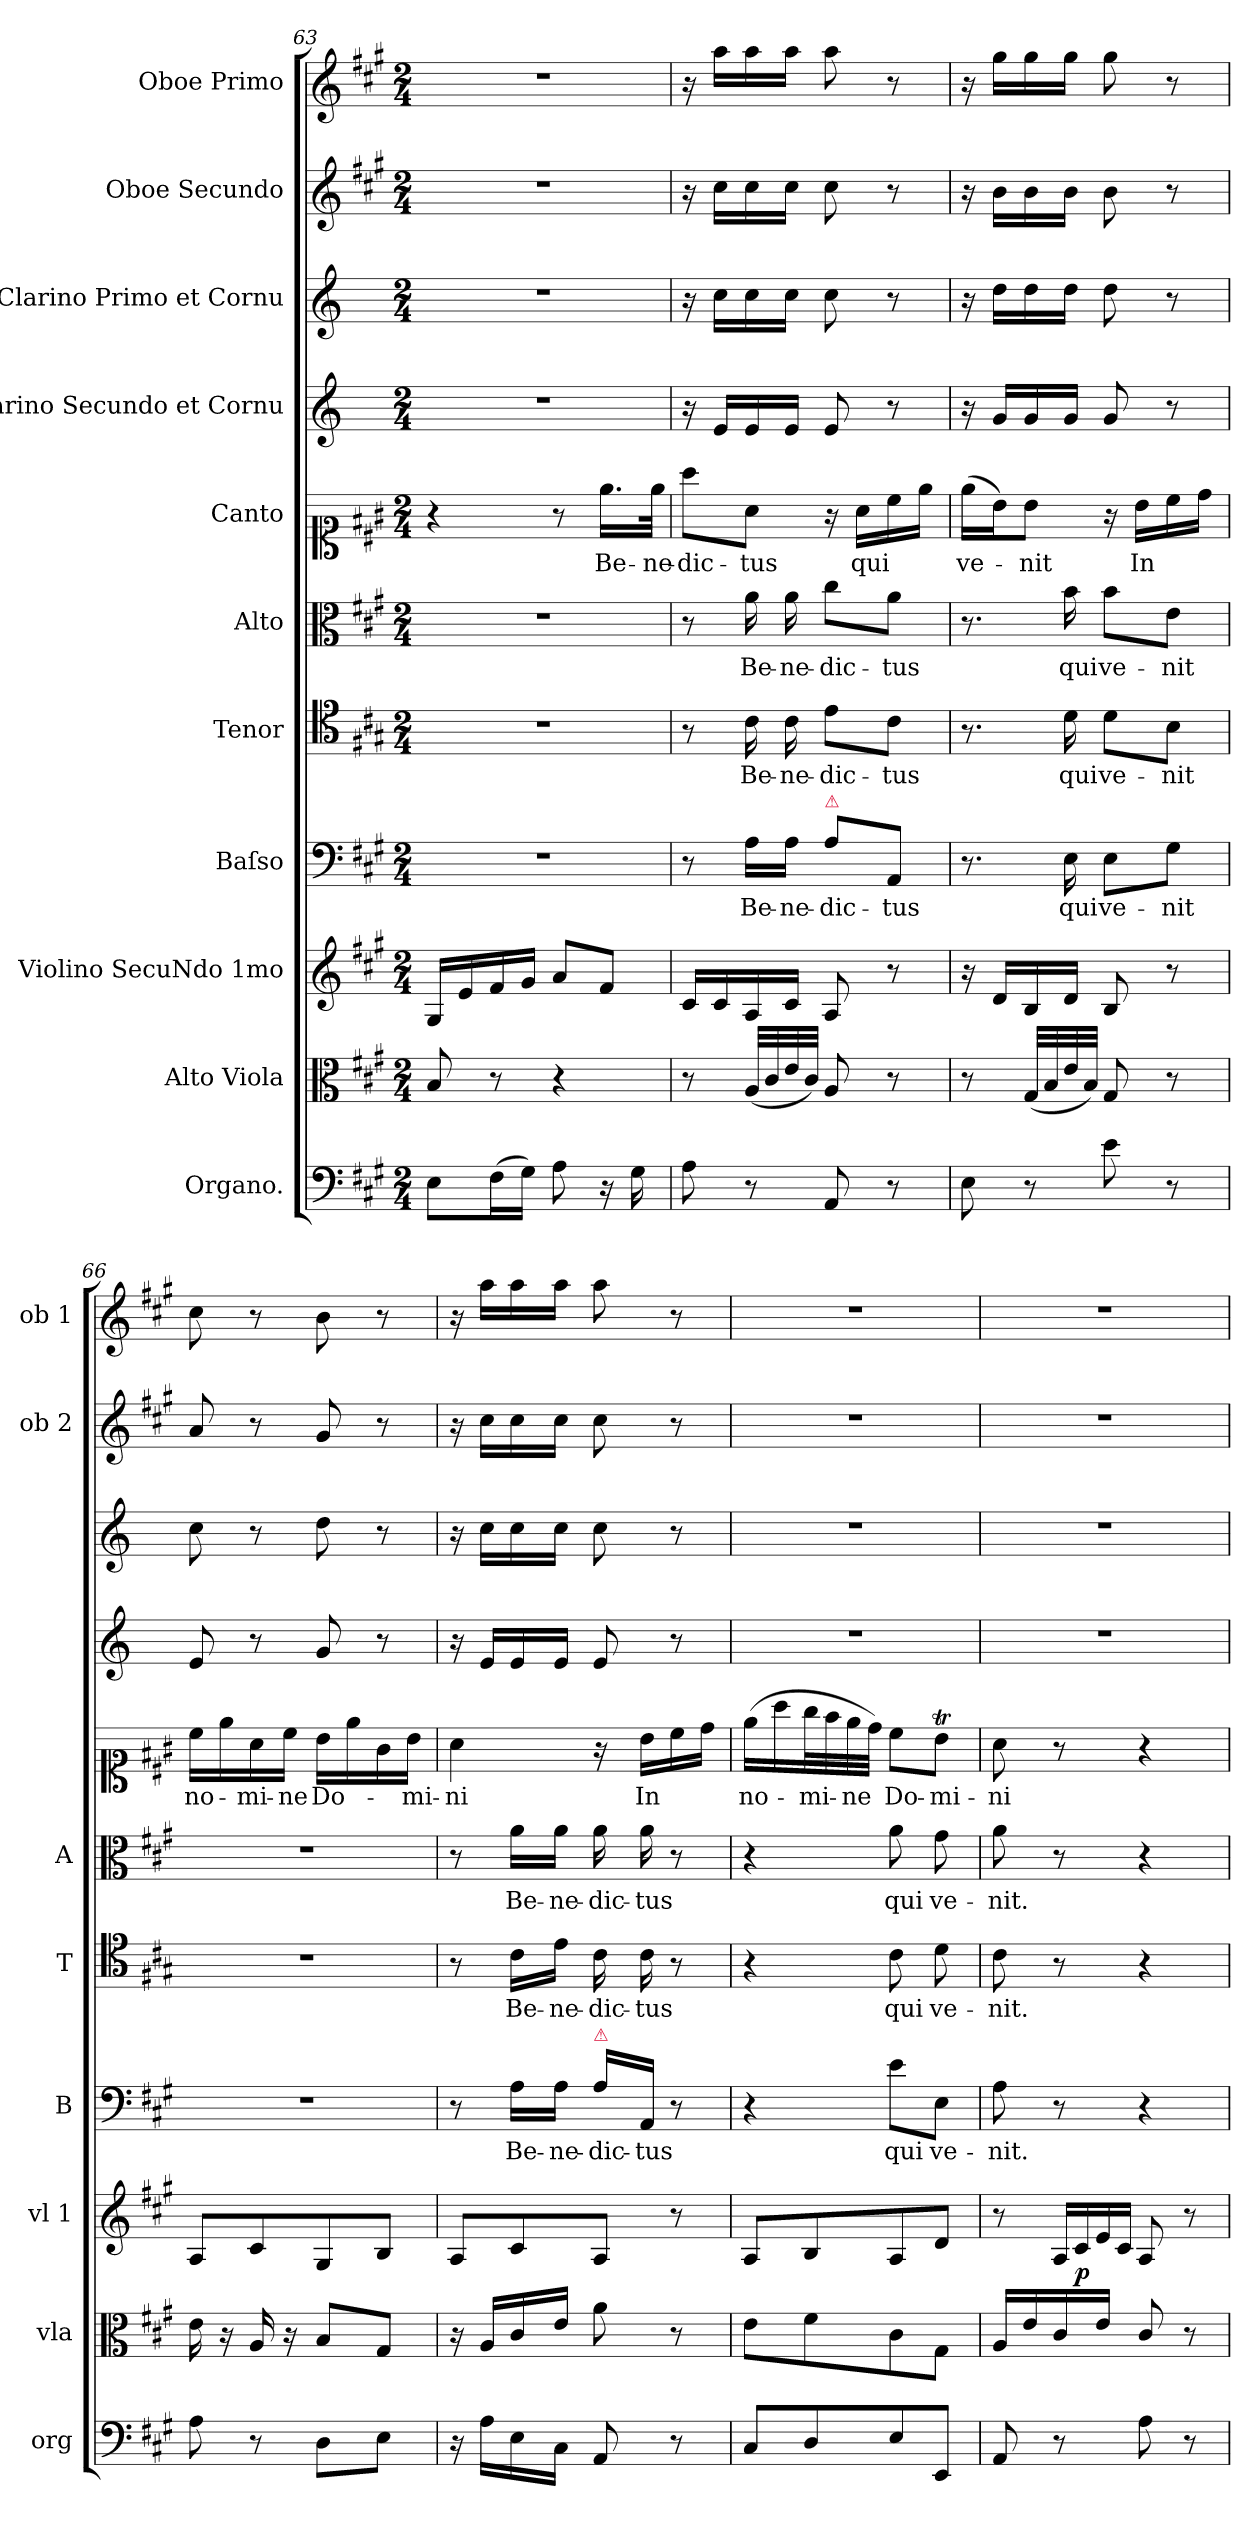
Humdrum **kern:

**kern	**kern	**kern	**dynam	**kern	**text	**kern	**text	**kern	**text	**kern	**text	**kern	**kern	**kern	**kern
*part11	*part10	*part9	*part9	*part8	*part8	*part7	*part7	*part6	*part6	*part5	*part5	*part4	*part3	*part2	*part1
*staff11	*staff10	*staff9	*staff9	*staff8	*staff8	*staff7	*staff7	*staff6	*staff6	*staff5	*staff5	*staff4	*staff3	*staff2	*staff1
*I"Organo.	*I"Alto Viola	*I"Violino SecuNdo 1mo	*	*I"Baſso	*	*I"Tenor	*	*I"Alto	*	*I"Canto	*	*I"Clarino Secundo et Cornu	*I"Clarino Primo et Cornu	*I"Oboe Secundo	*I"Oboe Primo
*I'org	*I'vla	*I'vl 1	*	*I'B	*	*I'T	*	*I'A	*	*	*	*	*	*I'ob 2	*I'ob 1
*clefF4	*clefC3	*clefG2	*	*clefF4	*	*clefC4	*	*clefC3	*	*clefC1	*	*clefG2	*clefG2	*clefG2	*clefG2
*	*	*	*	*	*	*	*	*	*	*	*	*ITrd2c3	*ITrd2c3	*	*
*k[f#c#g#]	*k[f#c#g#]	*k[f#c#g#]	*	*k[f#c#g#]	*	*k[f#c#g#]	*	*k[f#c#g#]	*	*k[f#c#g#]	*	*k[f#c#g#]	*k[f#c#g#]	*k[f#c#g#]	*k[f#c#g#]
*A:	*A:	*A:	*	*A:	*	*A:	*	*A:	*	*A:	*	*A:	*A:	*A:	*A:
*M2/4	*M2/4	*M2/4	*	*M2/4	*	*M2/4	*	*M2/4	*	*M2/4	*	*M2/4	*M2/4	*M2/4	*M2/4
=63	=63	=63	=63	=63	=63	=63	=63	=63	=63	=63	=63	=63	=63	=63	=63
8E\L	8B/	16G#/LL	.	2r	.	2r	.	2r	.	4r	.	2r	2r	2r	2r
.	.	16e/	.	.	.	.	.	.	.	.	.	.	.	.	.
(16F#\L	8r	16f#/	.	.	.	.	.	.	.	.	.	.	.	.	.
16G#\JJ)	.	16g#/JJ	.	.	.	.	.	.	.	.	.	.	.	.	.
8A\	4r	8a/L	.	.	.	.	.	.	.	8r	.	.	.	.	.
16r	.	8f#/J	.	.	.	.	.	.	.	16.ee\LL	Be-	.	.	.	.
16G#\	.	.	.	.	.	.	.	.	.	.	.	.	.	.	.
.	.	.	.	.	.	.	.	.	.	32ee\JJk	-ne-	.	.	.	.
=64	=64	=64	=64	=64	=64	=64	=64	=64	=64	=64	=64	=64	=64	=64	=64
8A\	8r	16c#/LL	.	8r	.	8r	.	8r	.	8aa\L	-dic-	16r	16r	16r	16r
.	.	16c#/	.	.	.	.	.	.	.	.	.	16c#/LL	16a\LL	16cc#\LL	16aa\LL
8r	(32A/LLL	16A/	.	16A\LL	Be-	16c#\	Be-	16a\	Be-	8a\J	-tus	16c#/	16a\	16cc#\	16aa\
.	32c#/	.	.	.	.	.	.	.	.	.	.	.	.	.	.
.	32e/	16c#/JJ	.	16A\JJ	-ne-	16c#\	-ne-	16a\	-ne-	.	.	16c#/JJ	16a\JJ	16cc#\JJ	16aa\JJ
.	32c#/JJJ)	.	.	.	.	.	.	.	.	.	.	.	.	.	.
!	!	!	!	!LO:TX:a:color=crimson:t=⚠	!	!	!	!	!	!	!	!	!	!	!
8AA/	8A/	8A/	.	8A\L	-dic-	8e\L	-dic-	8cc#\L	-dic-	16r	.	8c#/	8a\	8cc#\	8aa\
.	.	.	.	.	.	.	.	.	.	16a\LL	qui	.	.	.	.
8r	8r	8r	.	8AA/J	-tus	8c#\J	-tus	8a\J	-tus	16cc#\	.	8r	8r	8r	8r
.	.	.	.	.	.	.	.	.	.	16ee\JJ	.	.	.	.	.
=65	=65	=65	=65	=65	=65	=65	=65	=65	=65	=65	=65	=65	=65	=65	=65
8E\	8r	16r	.	8.r	.	8.r	.	8.r	.	(16ee\LL	ve-	16r	16r	16r	16r
.	.	16d/LL	.	.	.	.	.	.	.	16b\J)	.	16e/LL	16b\LL	16b\LL	16gg#\LL
8r	(32G#/LLL	16B/	.	.	.	.	.	.	.	8b\J	-nit	16e/	16b\	16b\	16gg#\
.	32B/	.	.	.	.	.	.	.	.	.	.	.	.	.	.
.	32e/	16d/JJ	.	16E\	qui	16d\	qui	16b\	qui	.	.	16e/JJ	16b\JJ	16b\JJ	16gg#\JJ
.	32B/JJJ)	.	.	.	.	.	.	.	.	.	.	.	.	.	.
8e\	8G#/	8B/	.	8E\L	ve-	8d\L	ve-	8b\L	ve-	16r	.	8e/	8b\	8b\	8gg#\
.	.	.	.	.	.	.	.	.	.	16b\LL	In	.	.	.	.
8r	8r	8r	.	8G#\J	-nit	8B\J	-nit	8e\J	-nit	16cc#\	.	8r	8r	8r	8r
.	.	.	.	.	.	.	.	.	.	16dd\JJ	.	.	.	.	.
=66	=66	=66	=66	=66	=66	=66	=66	=66	=66	=66	=66	=66	=66	=66	=66
8A\	16e\	8A/L	.	2r	.	2r	.	2r	.	16cc#\LL	no-	8c#/	8a\	8a/	8cc#\
.	16r	.	.	.	.	.	.	.	.	16ee\	.	.	.	.	.
8r	16A/	8c#/	.	.	.	.	.	.	.	16a\	-mi-	8r	8r	8r	8r
.	16r	.	.	.	.	.	.	.	.	16cc#\JJ	-ne	.	.	.	.
8D\L	8B/L	8G#/	.	.	.	.	.	.	.	16b\LL	Do-	8e/	8b\	8g#/	8b\
.	.	.	.	.	.	.	.	.	.	16ee\	.	.	.	.	.
8E\J	8G#/J	8B/J	.	.	.	.	.	.	.	16g#\	.	8r	8r	8r	8r
.	.	.	.	.	.	.	.	.	.	16b\JJ	-mi-	.	.	.	.
=67	=67	=67	=67	=67	=67	=67	=67	=67	=67	=67	=67	=67	=67	=67	=67
16r	16r	8A/L	.	8r	.	8r	.	8r	.	4a\	-ni	16r	16r	16r	16r
16A\LL	16A/LL	.	.	.	.	.	.	.	.	.	.	16c#/LL	16a\LL	16cc#\LL	16aa\LL
16E\	16c#/	8c#/	.	16A\LL	Be-	16c#\LL	Be-	16a\LL	Be-	.	.	16c#/	16a\	16cc#\	16aa\
16C#\JJ	16e/JJ	.	.	16A\JJ	-ne-	16e\JJ	-ne-	16a\JJ	-ne-	.	.	16c#/JJ	16a\JJ	16cc#\JJ	16aa\JJ
!	!	!	!	!LO:TX:a:color=crimson:t=⚠	!	!	!	!	!	!	!	!	!	!	!
8AA/	8a\	8A/J	.	16A\LL	-dic-	16c#\	-dic-	16a\	-dic-	16r	.	8c#/	8a\	8cc#\	8aa\
.	.	.	.	16AA/JJ	-tus	16c#\	-tus	16a\	-tus	16b\LL	In	.	.	.	.
8r	8r	8r	.	8r	.	8r	.	8r	.	16cc#\	.	8r	8r	8r	8r
.	.	.	.	.	.	.	.	.	.	16dd\JJ	.	.	.	.	.
=68	=68	=68	=68	=68	=68	=68	=68	=68	=68	=68	=68	=68	=68	=68	=68
8C#/L	8e\L	8A/L	.	4r	.	4r	.	4r	.	(16ee\LL	no-	2r	2r	2r	2r
.	.	.	.	.	.	.	.	.	.	16aa\	.	.	.	.	.
8D/	8f#\	8B/	.	.	.	.	.	.	.	32gg#\L	-mi-	.	.	.	.
.	.	.	.	.	.	.	.	.	.	32ff#\	.	.	.	.	.
.	.	.	.	.	.	.	.	.	.	32ee\	-ne	.	.	.	.
.	.	.	.	.	.	.	.	.	.	32dd\JJJ)	.	.	.	.	.
8E/	8c#\	8A/	.	8e\L	qui	8c#\	qui	8a\	qui	8cc#\L	Do-	.	.	.	.
8EE/J	8G#\J	8d/J	.	8E\J	ve-	8d\	ve-	8g#\	ve-	8bT\J	-mi-	.	.	.	.
=69	=69	=69	=69	=69	=69	=69	=69	=69	=69	=69	=69	=69	=69	=69	=69
8AA/	16A/LL	8r	.	8A\	-nit.	8c#\	-nit.	8a\	-nit.	8a\	-ni	2r	2r	2r	2r
.	16e/	.	.	.	.	.	.	.	.	.	.	.	.	.	.
!	!	!LO:N:vis=16	!	!	!	!	!	!	!	!	!	!	!	!	!
8r	16c#/	32A/LL	.	8r	.	8r	.	8r	.	8r	.	.	.	.	.
!	!	!LO:N:vis=16	!	!	!	!	!	!	!	!	!	!	!	!	!
.	.	32c#/	p	.	.	.	.	.	.	.	.	.	.	.	.
!	!	!LO:N:vis=16	!	!	!	!	!	!	!	!	!	!	!	!	!
.	16e/JJ	32e/	.	.	.	.	.	.	.	.	.	.	.	.	.
!	!	!LO:N:vis=16	!	!	!	!	!	!	!	!	!	!	!	!	!
.	.	32c#/JJ	.	.	.	.	.	.	.	.	.	.	.	.	.
8A\	8c#/	8A/	.	4r	.	4r	.	4r	.	4r	.	.	.	.	.
8r	8r	8r	.	.	.	.	.	.	.	.	.	.	.	.	.
=	=	=	=	=	=	=	=	=	=	=	=	=	=	=	=
*-	*-	*-	*-	*-	*-	*-	*-	*-	*-	*-	*-	*-	*-	*-	*-
